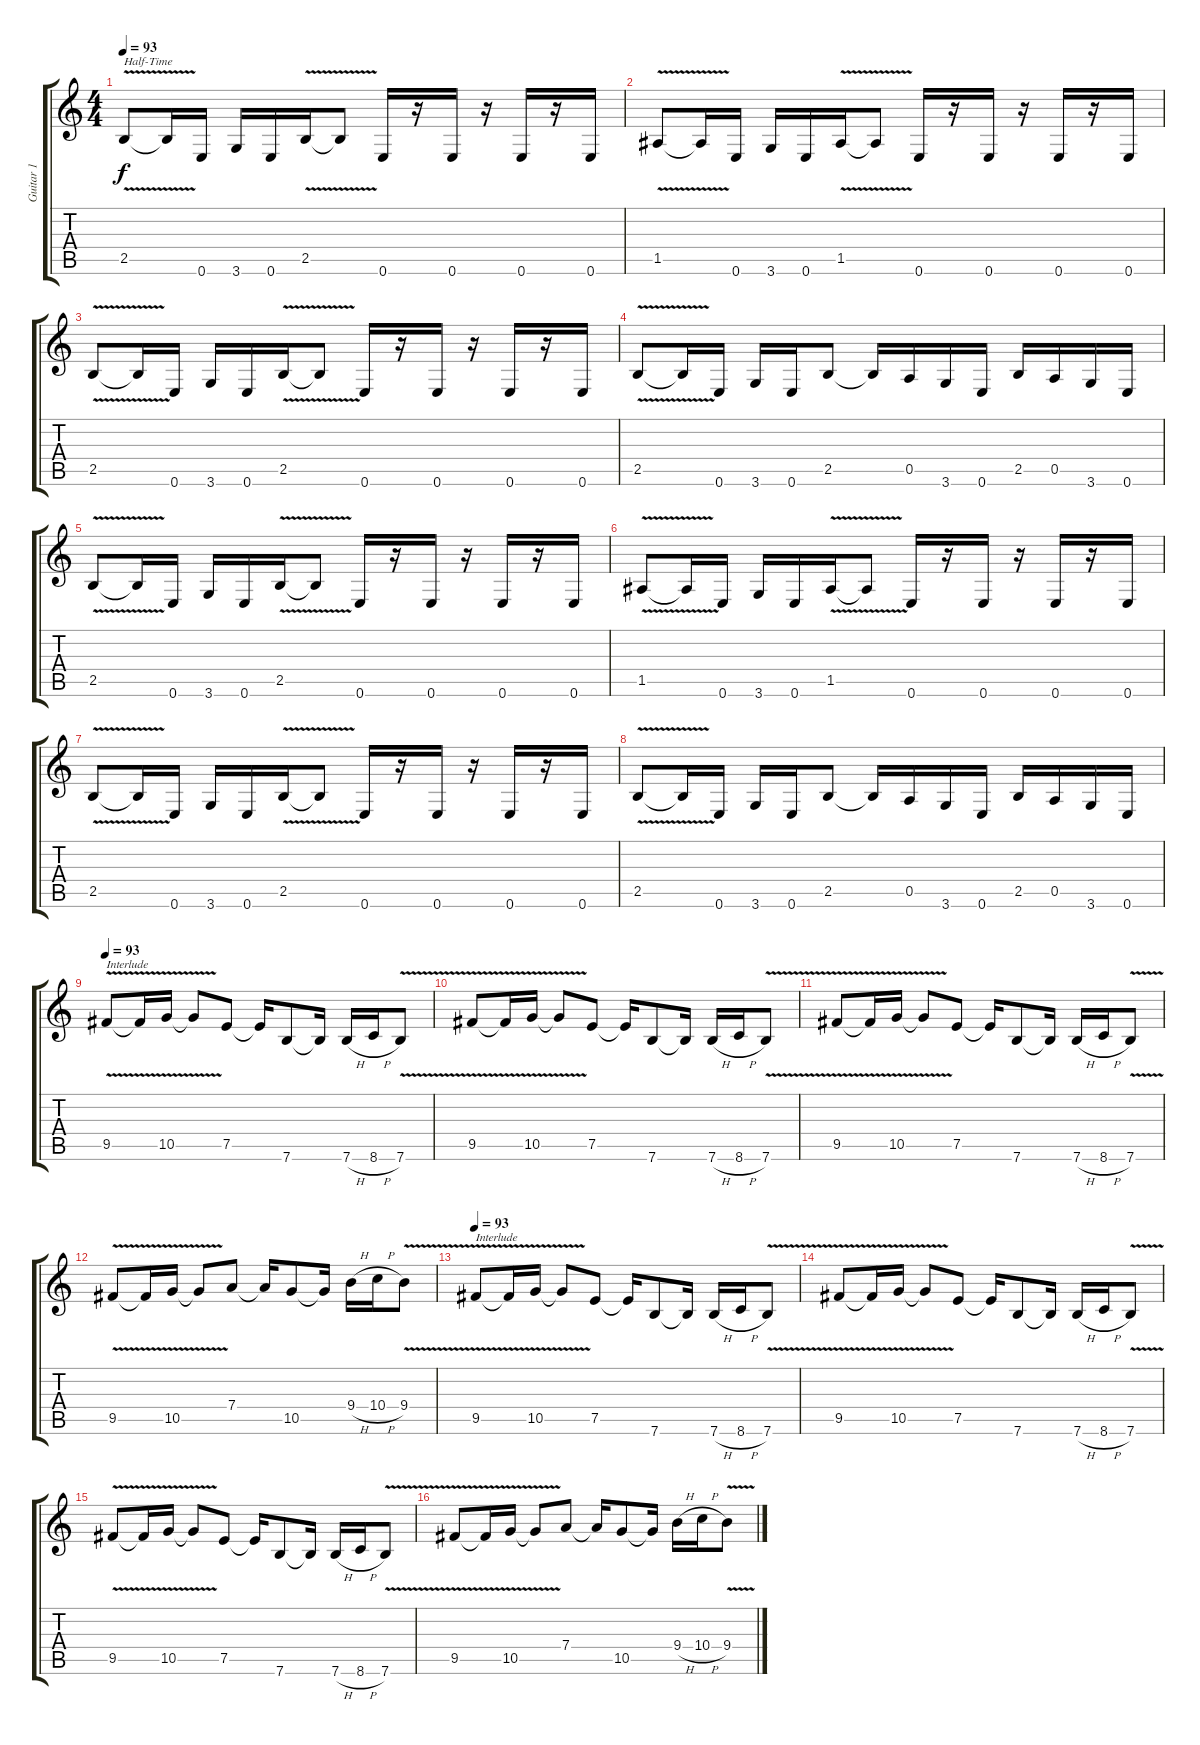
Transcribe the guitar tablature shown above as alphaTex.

\track ("Guitar 1" "Guitar 1") {instrument distortionguitar}
\staff {score tabs}
\tuning (E4 B3 G3 D3 A2 E2) {hide}
\ts (4 4)
\tempo 93
\clef g2
\ks c
2.5{v}.8{txt "Half-Time" dy f} 2.5{t}.16 0.6.16 3.6.16 0.6.16 2.5{v}.16 2.5{t}.8 0.6.16 r.16 0.6.16 r.16 0.6.16 r.16 0.6.16 |
1.5{v}.8 1.5{t}.16 0.6.16 3.6.16 0.6.16 1.5{v}.16 1.5{t}.8 0.6.16 r.16 0.6.16 r.16 0.6.16 r.16 0.6.16 |
2.5{v}.8 2.5{t}.16 0.6.16 3.6.16 0.6.16 2.5{v}.16 2.5{t}.8 0.6.16 r.16 0.6.16 r.16 0.6.16 r.16 0.6.16 |
2.5{v}.8 2.5{t}.16 0.6.16 3.6.16 0.6.16 2.5.8 2.5{t}.16 0.5.16 3.6.16 0.6.16 2.5.16 0.5.16 3.6.16 0.6.16 |
2.5{v}.8 2.5{t}.16 0.6.16 3.6.16 0.6.16 2.5{v}.16 2.5{t}.8 0.6.16 r.16 0.6.16 r.16 0.6.16 r.16 0.6.16 |
1.5{v}.8 1.5{t}.16 0.6.16 3.6.16 0.6.16 1.5{v}.16 1.5{t}.8 0.6.16 r.16 0.6.16 r.16 0.6.16 r.16 0.6.16 |
2.5{v}.8 2.5{t}.16 0.6.16 3.6.16 0.6.16 2.5{v}.16 2.5{t}.8 0.6.16 r.16 0.6.16 r.16 0.6.16 r.16 0.6.16 |
2.5{v}.8 2.5{t}.16 0.6.16 3.6.16 0.6.16 2.5.8 2.5{t}.16 0.5.16 3.6.16 0.6.16 2.5.16 0.5.16 3.6.16 0.6.16 |
\tempo 93
9.5{v}.8{txt "Interlude"} 9.5{t}.16 10.5{v}.16 10.5{t}.8 7.5.8 7.5{t}.16 7.6.8 7.6{t}.16 7.6{h}.16 8.6{h}.16 7.6{v}.8 |
9.5{v}.8 9.5{t}.16 10.5{v}.16 10.5{t}.8 7.5.8 7.5{t}.16 7.6.8 7.6{t}.16 7.6{h}.16 8.6{h}.16 7.6{v}.8 |
9.5{v}.8 9.5{t}.16 10.5{v}.16 10.5{t}.8 7.5.8 7.5{t}.16 7.6.8 7.6{t}.16 7.6{h}.16 8.6{h}.16 7.6{v}.8 |
9.5{v}.8 9.5{t}.16 10.5{v}.16 10.5{t}.8 7.4.8 7.4{t}.16 10.5.8 10.5{t}.16 9.4{h}.16 10.4{h}.16 9.4{v}.8 |
\tempo 93
9.5{v}.8{txt "Interlude"} 9.5{t}.16 10.5{v}.16 10.5{t}.8 7.5.8 7.5{t}.16 7.6.8 7.6{t}.16 7.6{h}.16 8.6{h}.16 7.6{v}.8 |
9.5{v}.8 9.5{t}.16 10.5{v}.16 10.5{t}.8 7.5.8 7.5{t}.16 7.6.8 7.6{t}.16 7.6{h}.16 8.6{h}.16 7.6{v}.8 |
9.5{v}.8 9.5{t}.16 10.5{v}.16 10.5{t}.8 7.5.8 7.5{t}.16 7.6.8 7.6{t}.16 7.6{h}.16 8.6{h}.16 7.6{v}.8 |
9.5{v}.8 9.5{t}.16 10.5{v}.16 10.5{t}.8 7.4.8 7.4{t}.16 10.5.8 10.5{t}.16 9.4{h}.16 10.4{h}.16 9.4{v}.8
